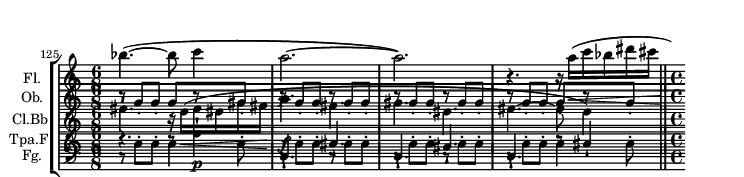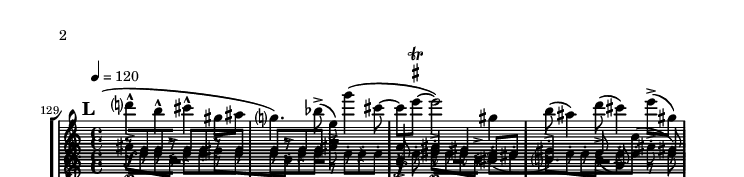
\version "2.10.33"

\include "../config/lib.ly"

#(set-global-staff-size 12.5)

global = {
  \time 6/8
  \set Score.currentBarNumber = #125
  \bar ""
  \bracketUp
  \override Staff.TimeSignature #'style = #'()
  \set Score.markFormatter = #format-mark-box-letters
  \override Score.MetronomeMark #'padding = #6
  s1*6/8*4
  \bar "||"
  \mark #11
  \time 4/4
  \tempo 4=120
  s1*4
}

flauta = {
  \relative c''' {
    bes4.~( bes8 c4
    a2.~\p
    a2.) 
    r4. r16 a16\<( c bes dis cis
    %% seção BBA
    d?4-^\f b-^ cis-^ gis8( ais
    g?4.)
    %% (rotacionar #s(5 3 4 1 2 0) 3) com expansão de intervalos
    bes8->( e,8) g'4( cis,8~
    cis e8~\trill\tris e2)
    %% (rotacionar (retrogradar #s(5 3 4 1 2 0) 5))
    gis,4\p
    b8( ais4) d8( cis4)
    %% (rotacionar (retrogradar #s(5 3 4 1 2 0) 4))
    e8->( gis,)
  }
}

oboe = {
  \relative c'' {
    r8 g-. g-. g-.[ r g-.]
    r g-. g-. r g-. g-.
    r g-. g-. r g-. g-.
    r g-. g-. g-.[ r g-.]
    %% seção BBA
    r8[ g-. g-. r] g-.[ g-. r g-.]
    g8-.[ r g-. g-.] r2
    %% sujeito do fugato transposto a quinta
    \transpose d a' {
      \relative {
        %% #s(5 3 4 1 2 0)
        d4-^\f b-^ cis-^ gis8( ais
        g?4.)
        %% (rotacionar #s(5 3 4 1 2 0) 3) com expansão de intervalos
        bes8->( e,8) g'4( cis,8~)
      }
    }
  }
}

clarinete = {
  \relative c'' {
    dis4.\st r16 c16\<( dis cis fis e
    g4.~\f e
    fis4. cis4.
    dis4.~ dis8 c4)
    %% seção BBA
    dis8-.->\p[ r8 r g,-.->] r4 cis8-.->[ r r g-.->] r4 dis'8-.-> r r4 g,8-.-> r
    dis'8-.->\p[ r8 r g,-.->] r4 cis8-.->[ r r g-.->] r4 dis'8-.-> r
  }
}

trompa = {
  \relative c'' {
    r4. r8 g4\st\p
    g,4.\st dis'4.\st
    g,4.\st cis4.\st
    g4.\st r8 dis'4\st
    %% seção BBA
    R1*4
  }
}

fagote = {
  \clef bass
  \relative c' {
    r8 a-. a-. a4-. a8-.
    r8 a-. a-. r a-. a-.
    r a-. a-. r a-. a-.
    r a-. a-. a4-. a8-.
    %% seção BBA
    r8[ a-. a-. r] a-.[ a-. r a-.]
    a-.[ r a-. a-.] r a-. a-. a-. r a-.
    r8[ a-. a-. r] a-.[ a-. r a-.]
    a-.[ r a-. a-.] r a-.
  }
}

\score {
  \new StaffGroup <<
    \new Staff <<
      \set Staff.instrumentName = \markup {\hcenter-in #5 "Fl."}
      \global
      \flauta
    >>
    \new Staff <<
      \set Staff.instrumentName = \markup {\hcenter-in #5 "Ob."}
      \global
      \oboe
    >>
    \new Staff <<
      \set Staff.instrumentName = \markup {\hcenter-in #5 "Cl.Bb"}
      \global
      \transposition bes
      \transpose c d {
        \clarinete
      }
    >>
    \new Staff <<
      \set Staff.instrumentName = \markup {\hcenter-in #5 "Tpa.F"}
      \global
      \transposition f
      \transpose c g {
        \trompa
      }
    >>
    \new Staff <<
      \set Staff.instrumentName = \markup {\hcenter-in #5 "Fg."}
      \global
      \fagote
    >>
  >>
  \layout {
    \context {
      \Staff \consists "Horizontal_bracket_engraver"
    }
  }
}
\paper {
  paper-width = 12.6\cm
  paper-height = 3\cm
  line-width = 13.5\cm
  head-separation = -1\cm
  left-margin = -1.2\cm
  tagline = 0
  indent = #0
}
